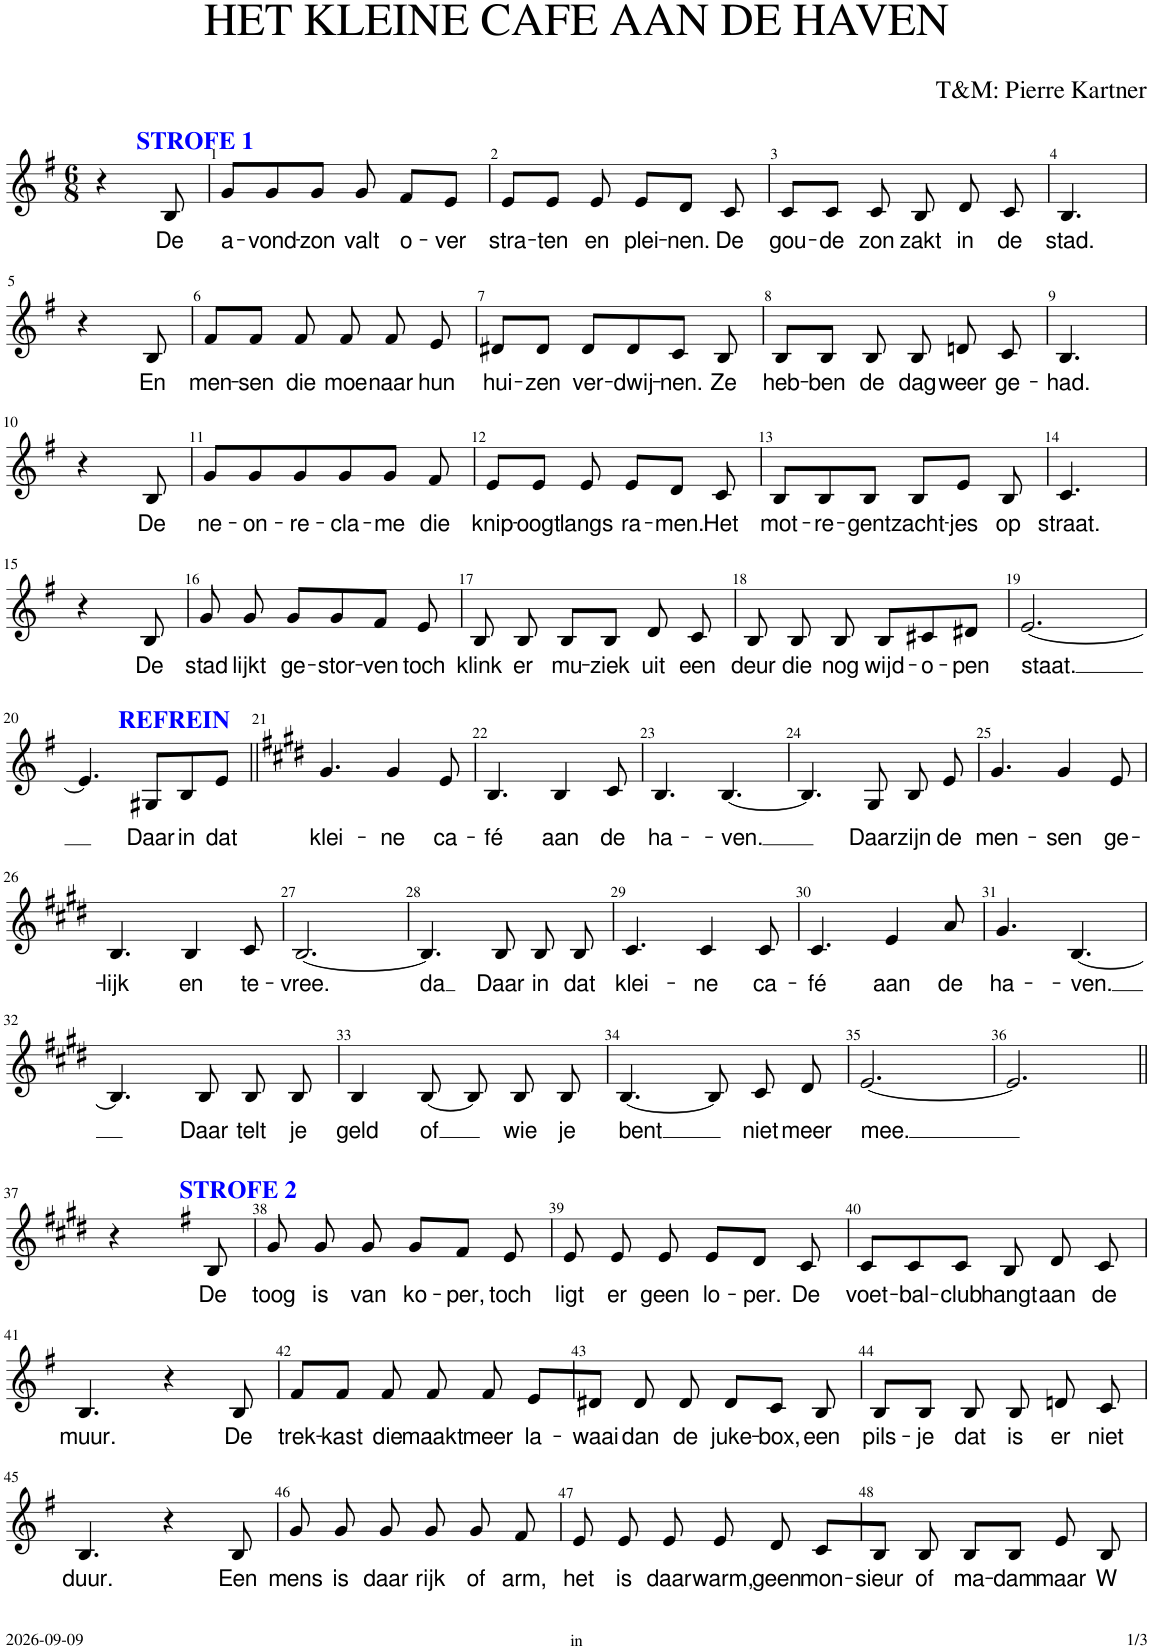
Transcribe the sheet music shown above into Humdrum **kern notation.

**kern	**text
*part1	*part1
*staff1	*staff1
*I"Soprano	*
*clefG2	*
*k[f#]	*
*M6/8	*
=	=
4r	.
!LO:TX:a:B:color=#0000FF:t=STROFE 1	!
!	!LO:LY:b
8B/	De
=1	=1
!	!LO:LY:b
8g/L	a-
!	!LO:LY:b
8g/	-vond-
!	!LO:LY:b
8g/J	-zon
!	!LO:LY:b
8g/	valt
!	!LO:LY:b
8f#/L	o-
!	!LO:LY:b
8e/J	-ver
=2	=2
!	!LO:LY:b
8e/L	stra-
!	!LO:LY:b
8e/J	-ten
!	!LO:LY:b
8e/	en
!	!LO:LY:b
8e/L	plei-
!	!LO:LY:b
8d/J	-nen.
!	!LO:LY:b
8c/	De
=3	=3
!	!LO:LY:b
8c/L	gou-
!	!LO:LY:b
8c/J	-de
!	!LO:LY:b
8c/	zon
!	!LO:LY:b
8B/	zakt
!	!LO:LY:b
8d/	in
!	!LO:LY:b
8c/	de
=4	=4
!	!LO:LY:b
4.B/	stad.
!!LO:LB:g=z
=5	=5
4r	.
!	!LO:LY:b
8B/	En
=6	=6
!	!LO:LY:b
8f#/L	men-
!	!LO:LY:b
8f#/J	-sen
!	!LO:LY:b
8f#/	die
!	!LO:LY:b
8f#/	moe
!	!LO:LY:b
8f#/	naar
!	!LO:LY:b
8e/	hun
=7	=7
!	!LO:LY:b
8d#X/L	hui-
!	!LO:LY:b
8d#/J	-zen
!	!LO:LY:b
8d#/L	ver-
!	!LO:LY:b
8d#/	-dwij-
!	!LO:LY:b
8c/J	-nen.
!	!LO:LY:b
8B/	Ze
=8	=8
!	!LO:LY:b
8B/L	heb-
!	!LO:LY:b
8B/J	-ben
!	!LO:LY:b
8B/	de
!	!LO:LY:b
8B/	dag
!	!LO:LY:b
8dn/	weer
!	!LO:LY:b
8c/	ge-
=9	=9
!	!LO:LY:b
4.B/	-had.
!!LO:LB:g=z
=10	=10
4r	.
!	!LO:LY:b
8B/	De
=11	=11
!	!LO:LY:b
8g/L	ne-
!	!LO:LY:b
8g/	-on-
!	!LO:LY:b
8g/	-re-
!	!LO:LY:b
8g/	-cla-
!	!LO:LY:b
8g/J	-me
!	!LO:LY:b
8f#/	die
=12	=12
!	!LO:LY:b
8e/L	knip-
!	!LO:LY:b
8e/J	-oogt
!	!LO:LY:b
8e/	langs
!	!LO:LY:b
8e/L	ra-
!	!LO:LY:b
8d/J	-men.
!	!LO:LY:b
8c/	Het
=13	=13
!	!LO:LY:b
8B/L	mot-
!	!LO:LY:b
8B/	-re-
!	!LO:LY:b
8B/J	-gent
!	!LO:LY:b
8B/L	zacht-
!	!LO:LY:b
8e/J	-jes
!	!LO:LY:b
8B/	op
=14	=14
!	!LO:LY:b
4.c/	straat.
!!LO:LB:g=z
=15	=15
4r	.
!	!LO:LY:b
8B/	De
=16	=16
!	!LO:LY:b
8g/	stad
!	!LO:LY:b
8g/	lijkt
!	!LO:LY:b
8g/L	ge-
!	!LO:LY:b
8g/	-stor-
!	!LO:LY:b
8f#/J	-ven
!	!LO:LY:b
8e/	toch
=17	=17
!	!LO:LY:b
8B/	klink
!	!LO:LY:b
8B/	er
!	!LO:LY:b
8B/L	mu-
!	!LO:LY:b
8B/J	-ziek
!	!LO:LY:b
8d/	uit
!	!LO:LY:b
8c/	een
=18	=18
!	!LO:LY:b
8B/	deur
!	!LO:LY:b
8B/	die
!	!LO:LY:b
8B/	nog
!	!LO:LY:b
8B/L	wijd-
!	!LO:LY:b
8c#X/	-o-
!	!LO:LY:b
8d#X/J	-pen
=19	=19
!	!LO:LY:b
[2.e/	staat.
!!LO:LB:g=z
=20	=20
4.e/]	.
!LO:TX:a:B:color=#0000FF:t=REFREIN	!
!	!LO:LY:b
8G#X/L	Daar
!	!LO:LY:b
8B/	in
!	!LO:LY:b
8e/J	dat
=21||	=21||
*k[f#c#g#d#]	*
!	!LO:LY:b
4.g#/	klei-
!	!LO:LY:b
4g#/	-ne
!	!LO:LY:b
8e/	ca-
=22	=22
!	!LO:LY:b
4.B/	-fé
!	!LO:LY:b
4B/	aan
!	!LO:LY:b
8c#/	de
=23	=23
!	!LO:LY:b
4.B/	ha-
!	!LO:LY:b
[4.B/	-ven.
=24	=24
4.B/]	.
!	!LO:LY:b
8G#/	Daar
!	!LO:LY:b
8B/	zijn
!	!LO:LY:b
8e/	de
=25	=25
!	!LO:LY:b
4.g#/	men-
!	!LO:LY:b
4g#/	-sen
!	!LO:LY:b
8e/	ge-
!!LO:LB:g=z
=26	=26
!	!LO:LY:b
4.B/	-lijk
!	!LO:LY:b
4B/	en
!	!LO:LY:b
8c#/	te-
=27	=27
!	!LO:LY:b
[2.B/	-vree.
=28	=28
!	!LO:LY:b
4.B/]	da
!	!LO:LY:b
8B/	Daar
!	!LO:LY:b
8B/	in
!	!LO:LY:b
8B/	dat
=29	=29
!	!LO:LY:b
4.c#/	klei-
!	!LO:LY:b
4c#/	-ne
!	!LO:LY:b
8c#/	ca-
=30	=30
!	!LO:LY:b
4.c#/	-fé
!	!LO:LY:b
4e/	aan
!	!LO:LY:b
8a/	de
=31	=31
!	!LO:LY:b
4.g#/	ha-
!	!LO:LY:b
[4.B/	-ven.
!!LO:LB:g=z
=32	=32
4.B/]	.
!	!LO:LY:b
8B/	Daar
!	!LO:LY:b
8B/	telt
!	!LO:LY:b
8B/	je
=33	=33
!	!LO:LY:b
4B/	geld
!	!LO:LY:b
[8B/	of
8B/]	.
!	!LO:LY:b
8B/	wie
!	!LO:LY:b
8B/	je
=34	=34
!	!LO:LY:b
[4.B/	bent
8B/]	.
!	!LO:LY:b
8c#/	niet
!	!LO:LY:b
8d#/	meer
=35	=35
!	!LO:LY:b
[2.e/	mee.
=36	=36
2.e/]	.
!!LO:LB:g=z
=37||	=37||
4r	.
!LO:TX:a:B:color=#0000FF:t=STROFE 2	!
!	!LO:LY:b
8B/	De
=38	=38
!	!LO:LY:b
8g/	toog
!	!LO:LY:b
8g/	is
!	!LO:LY:b
8g/	van
!	!LO:LY:b
8g/L	ko-
!	!LO:LY:b
8f#/J	-per,
!	!LO:LY:b
8e/	toch
=39	=39
!	!LO:LY:b
8e/	ligt
!	!LO:LY:b
8e/	er
!	!LO:LY:b
8e/	geen
!	!LO:LY:b
8e/L	lo-
!	!LO:LY:b
8d/J	-per.
!	!LO:LY:b
8c/	De
=40	=40
!	!LO:LY:b
8c/L	voet-
!	!LO:LY:b
8c/	-bal-
!	!LO:LY:b
8c/J	-club
!	!LO:LY:b
8B/	hangt
!	!LO:LY:b
8d/	aan
!	!LO:LY:b
8c/	de
!!LO:LB:g=z
=41	=41
!	!LO:LY:b
4.B/	muur.
4r	.
!	!LO:LY:b
8B/	De
=42	=42
!	!LO:LY:b
8f#/L	trek-
!	!LO:LY:b
8f#/J	-kast
!	!LO:LY:b
8f#/	die
!	!LO:LY:b
8f#/	maakt
!	!LO:LY:b
8f#/	meer
!	!LO:LY:b
8e/L	la-
=43	=43
!	!LO:LY:b
8d#X/J	-waai
!	!LO:LY:b
8d#/	dan
!	!LO:LY:b
8d#/	de
!	!LO:LY:b
8d#/L	juke-
!	!LO:LY:b
8c/J	-box,
!	!LO:LY:b
8B/	een
=44	=44
!	!LO:LY:b
8B/L	pils-
!	!LO:LY:b
8B/J	-je
!	!LO:LY:b
8B/	dat
!	!LO:LY:b
8B/	is
!	!LO:LY:b
8dn/	er
!	!LO:LY:b
8c/	niet
!!LO:LB:g=z
=45	=45
!	!LO:LY:b
4.B/	duur.
4r	.
!	!LO:LY:b
8B/	Een
=46	=46
!	!LO:LY:b
8g/	mens
!	!LO:LY:b
8g/	is
!	!LO:LY:b
8g/	daar
!	!LO:LY:b
8g/	rijk
!	!LO:LY:b
8g/	of
!	!LO:LY:b
8f#/	arm,
=47	=47
!	!LO:LY:b
8e/	het
!	!LO:LY:b
8e/	is
!	!LO:LY:b
8e/	daar
!	!LO:LY:b
8e/	warm,
!	!LO:LY:b
8d/	geen
!	!LO:LY:b
8c/L	mon-
=48	=48
!	!LO:LY:b
8B/J	-sieur
!	!LO:LY:b
8B/	of
!	!LO:LY:b
8B/L	ma-
!	!LO:LY:b
8B/J	-dam
!	!LO:LY:b
8e/	maar
!	!LO:LY:b
8B/	W
=	=
*-	*-
